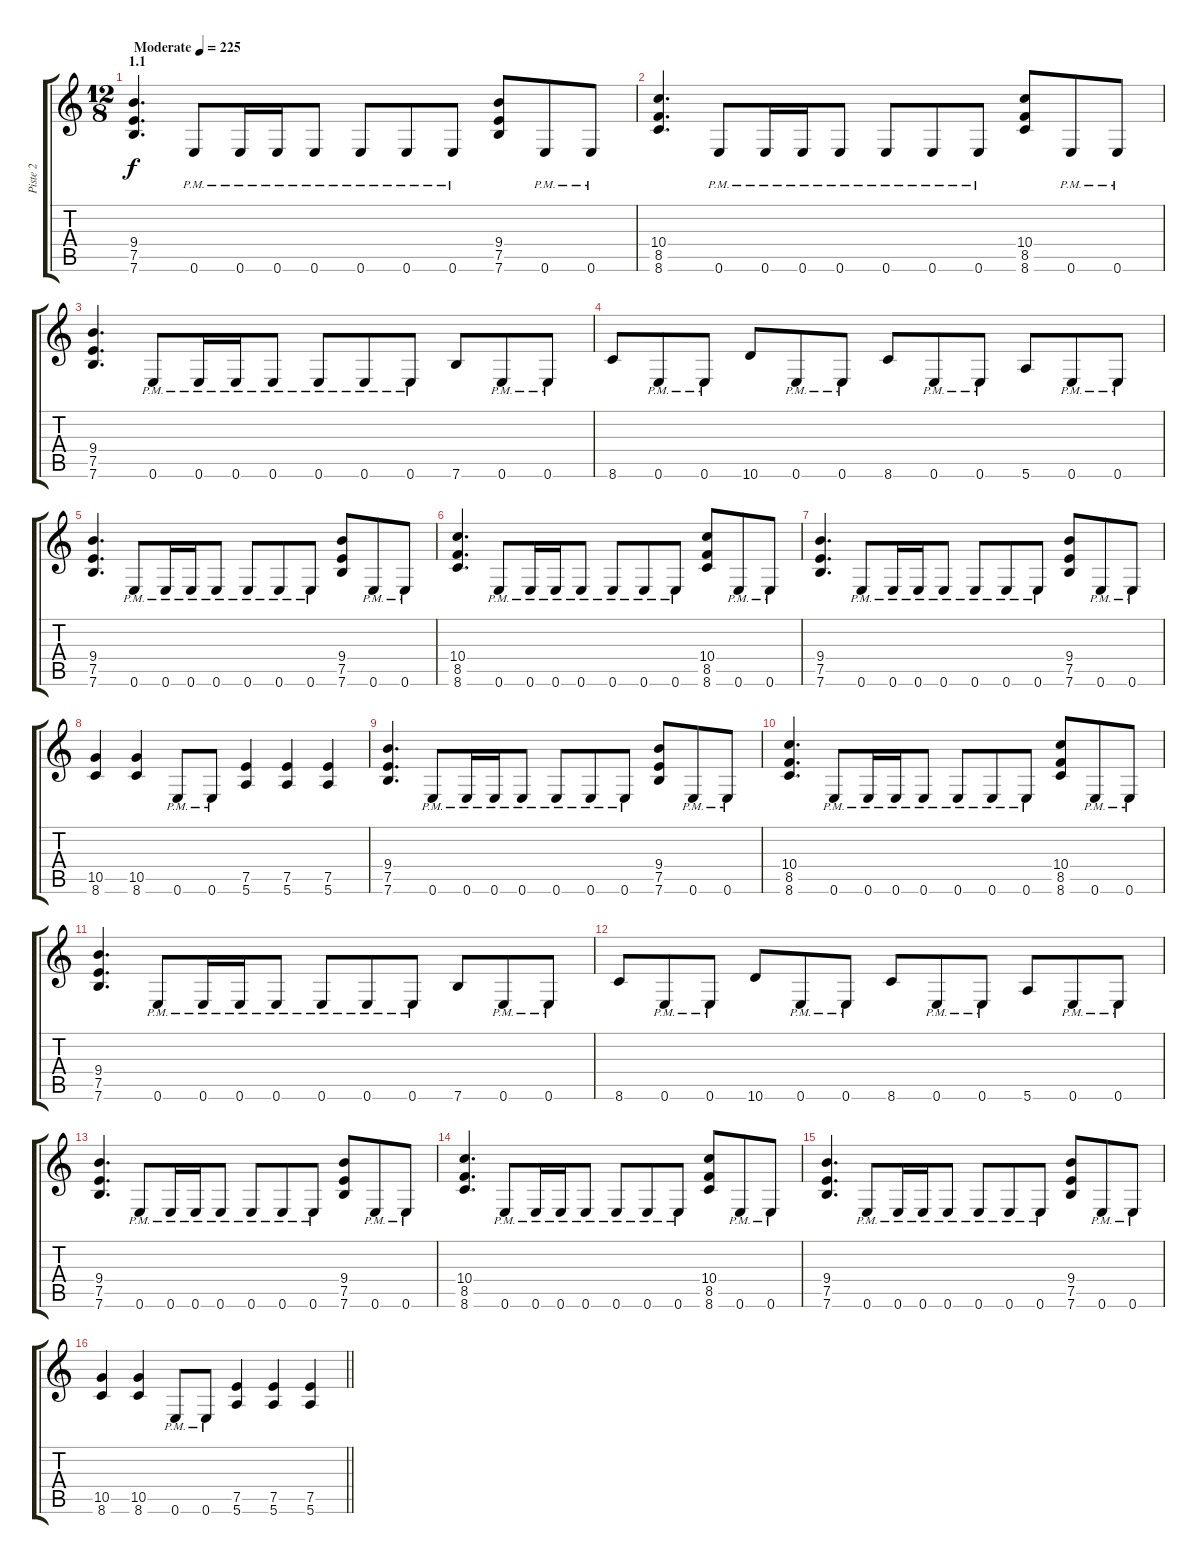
\track ("Piste 2" "Piste 2") {instrument distortionguitar}
\staff {score tabs}
\tuning (E4 B3 G3 D3 A2 E2) {hide}
\ts (12 8)
\section ("" "1.1")
\tempo (225 "Moderate")
\clef g2
\ks c
(9.4 7.5 7.6).4{d dy f instrument distortionguitar} 0.6{pm}.8 0.6{pm}.16 0.6{pm}.16 0.6{pm}.8 0.6{pm}.8 0.6{pm}.8 0.6{pm}.8 (9.4 7.5 7.6).8 0.6{pm}.8 0.6{pm}.8 |
(10.4 8.5 8.6).4{d} 0.6{pm}.8 0.6{pm}.16 0.6{pm}.16 0.6{pm}.8 0.6{pm}.8 0.6{pm}.8 0.6{pm}.8 (10.4 8.5 8.6).8 0.6{pm}.8 0.6{pm}.8 |
(9.4 7.5 7.6).4{d} 0.6{pm}.8 0.6{pm}.16 0.6{pm}.16 0.6{pm}.8 0.6{pm}.8 0.6{pm}.8 0.6{pm}.8 7.6.8 0.6{pm}.8 0.6{pm}.8 |
8.6.8 0.6{pm}.8 0.6{pm}.8 10.6.8 0.6{pm}.8 0.6{pm}.8 8.6.8 0.6{pm}.8 0.6{pm}.8 5.6.8 0.6{pm}.8 0.6{pm}.8 |
(9.4 7.5 7.6).4{d} 0.6{pm}.8 0.6{pm}.16 0.6{pm}.16 0.6{pm}.8 0.6{pm}.8 0.6{pm}.8 0.6{pm}.8 (9.4 7.5 7.6).8 0.6{pm}.8 0.6{pm}.8 |
(10.4 8.5 8.6).4{d} 0.6{pm}.8 0.6{pm}.16 0.6{pm}.16 0.6{pm}.8 0.6{pm}.8 0.6{pm}.8 0.6{pm}.8 (10.4 8.5 8.6).8 0.6{pm}.8 0.6{pm}.8 |
(9.4 7.5 7.6).4{d} 0.6{pm}.8 0.6{pm}.16 0.6{pm}.16 0.6{pm}.8 0.6{pm}.8 0.6{pm}.8 0.6{pm}.8 (9.4 7.5 7.6).8 0.6{pm}.8 0.6{pm}.8 |
(10.5 8.6).4 (10.5 8.6).4 0.6{pm}.8 0.6{pm}.8 (7.5 5.6).4 (7.5 5.6).4 (7.5 5.6).4 |
(9.4 7.5 7.6).4{d} 0.6{pm}.8 0.6{pm}.16 0.6{pm}.16 0.6{pm}.8 0.6{pm}.8 0.6{pm}.8 0.6{pm}.8 (9.4 7.5 7.6).8 0.6{pm}.8 0.6{pm}.8 |
(10.4 8.5 8.6).4{d} 0.6{pm}.8 0.6{pm}.16 0.6{pm}.16 0.6{pm}.8 0.6{pm}.8 0.6{pm}.8 0.6{pm}.8 (10.4 8.5 8.6).8 0.6{pm}.8 0.6{pm}.8 |
(9.4 7.5 7.6).4{d} 0.6{pm}.8 0.6{pm}.16 0.6{pm}.16 0.6{pm}.8 0.6{pm}.8 0.6{pm}.8 0.6{pm}.8 7.6.8 0.6{pm}.8 0.6{pm}.8 |
8.6.8 0.6{pm}.8 0.6{pm}.8 10.6.8 0.6{pm}.8 0.6{pm}.8 8.6.8 0.6{pm}.8 0.6{pm}.8 5.6.8 0.6{pm}.8 0.6{pm}.8 |
(9.4 7.5 7.6).4{d} 0.6{pm}.8 0.6{pm}.16 0.6{pm}.16 0.6{pm}.8 0.6{pm}.8 0.6{pm}.8 0.6{pm}.8 (9.4 7.5 7.6).8 0.6{pm}.8 0.6{pm}.8 |
(10.4 8.5 8.6).4{d} 0.6{pm}.8 0.6{pm}.16 0.6{pm}.16 0.6{pm}.8 0.6{pm}.8 0.6{pm}.8 0.6{pm}.8 (10.4 8.5 8.6).8 0.6{pm}.8 0.6{pm}.8 |
(9.4 7.5 7.6).4{d} 0.6{pm}.8 0.6{pm}.16 0.6{pm}.16 0.6{pm}.8 0.6{pm}.8 0.6{pm}.8 0.6{pm}.8 (9.4 7.5 7.6).8 0.6{pm}.8 0.6{pm}.8 |
\barLineRight lightlight
(10.5 8.6).4 (10.5 8.6).4 0.6{pm}.8 0.6{pm}.8 (7.5 5.6).4 (7.5 5.6).4 (7.5 5.6).4
